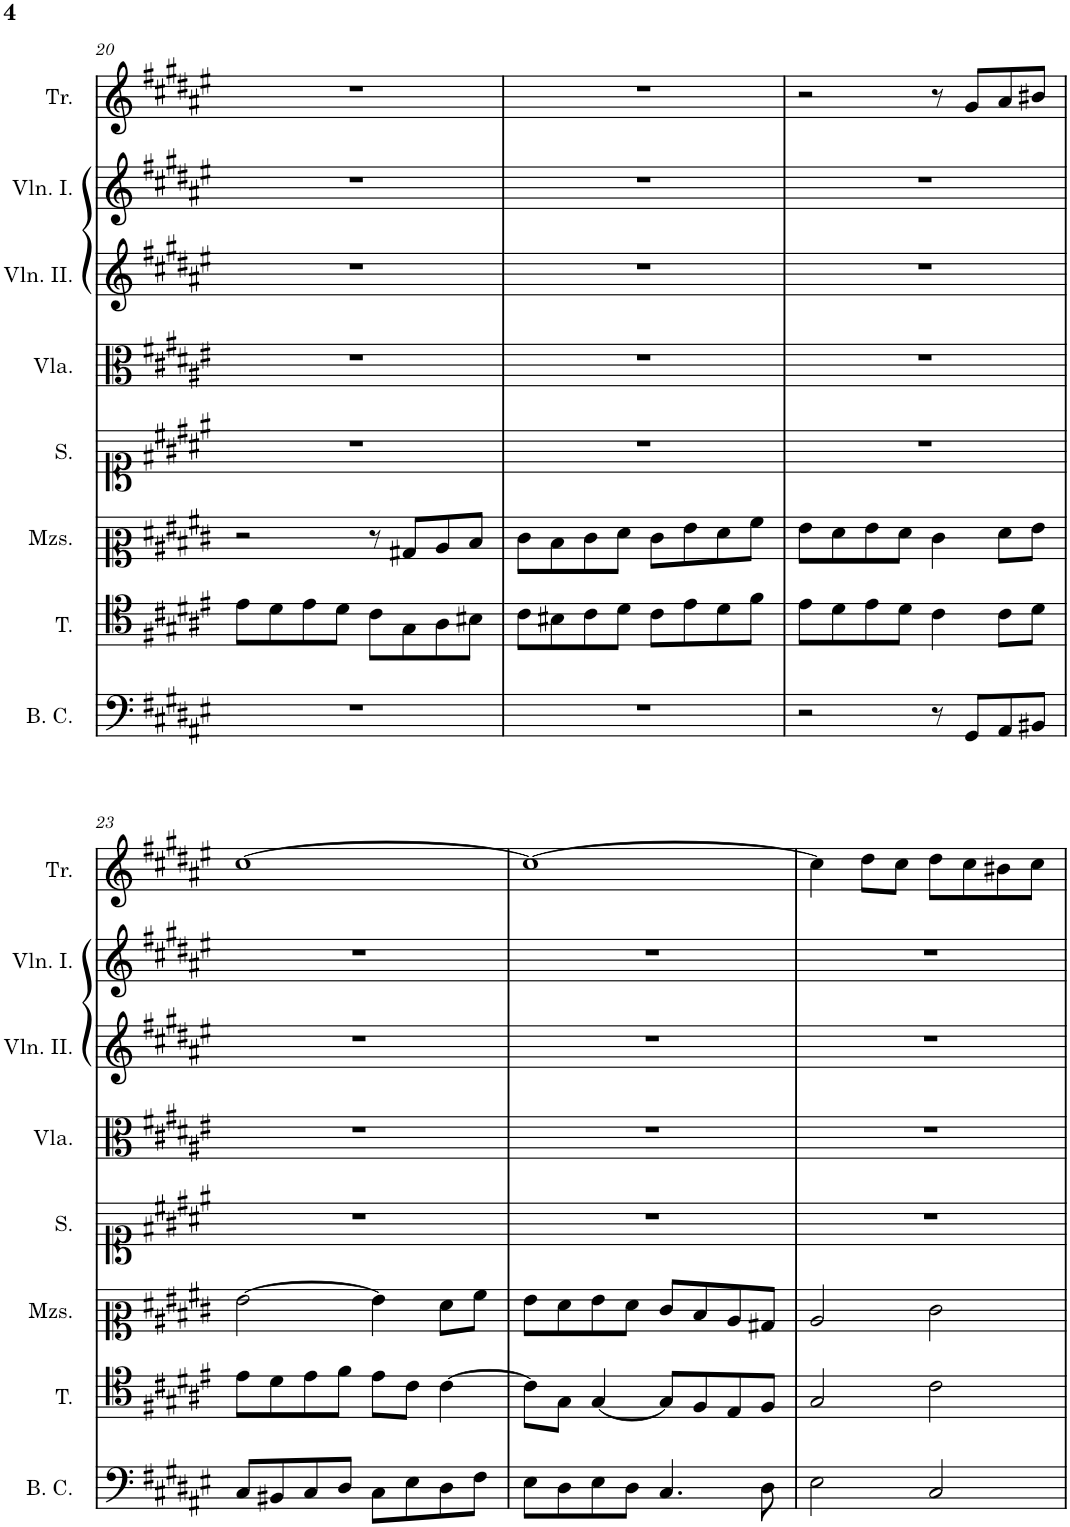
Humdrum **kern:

**kern	**kern	**kern	**kern	**kern	**kern	**kern	**kern
*part8	*part7	*part6	*part5	*part4	*part3	*part2	*part1
*staff8	*staff7	*staff6	*staff5	*staff4	*staff3	*staff2	*staff1
*I"Basso Continuo.	*I"Tenor.	*I"Mezzo-soprano.	*I"Soprano.	*I"Viola.	*I"Violino II.	*I"Violino I.	*I"Tromba.
*I'B. C.	*I'T.	*I'Mzs.	*I'S.	*I'Vla.	*I'Vln. II.	*I'Vln. I.	*I'Tr.
!!LO:PB:g=z
*clefF4	*clefC4	*clefC2	*clefC1	*clefC3	*clefG2	*clefG2	*clefG2
*k[f#c#g#d#a#e#]	*k[f#c#g#d#a#e#]	*k[f#c#g#d#a#e#]	*k[f#c#g#d#a#e#]	*k[f#c#g#d#a#e#]	*k[f#c#g#d#a#e#]	*k[f#c#g#d#a#e#]	*k[f#c#g#d#a#e#]
*M2/2	*M2/2	*M2/2	*M2/2	*M2/2	*M2/2	*M2/2	*M2/2
=20	=20	=20	=20	=20	=20	=20	=20
1r	8e#\L	2r	1r	1r	1r	1r	1r
.	8d#\	.	.	.	.	.	.
.	8e#\	.	.	.	.	.	.
.	8d#\J	.	.	.	.	.	.
.	8c#\L	8r	.	.	.	.	.
.	8G#\	8B#X/L	.	.	.	.	.
.	8A#\	8c#/	.	.	.	.	.
.	8B#X\J	8d#/J	.	.	.	.	.
=21	=21	=21	=21	=21	=21	=21	=21
1r	8c#\L	8e#\L	1r	1r	1r	1r	1r
.	8B#X\	8d#\	.	.	.	.	.
.	8c#\	8e#\	.	.	.	.	.
.	8d#\J	8f#\J	.	.	.	.	.
.	8c#\L	8e#\L	.	.	.	.	.
.	8e#\	8g#\	.	.	.	.	.
.	8d#\	8f#\	.	.	.	.	.
.	8f#\J	8a#\J	.	.	.	.	.
=22	=22	=22	=22	=22	=22	=22	=22
2r	8e#\L	8g#\L	1r	1r	1r	1r	2r
.	8d#\	8f#\	.	.	.	.	.
.	8e#\	8g#\	.	.	.	.	.
.	8d#\J	8f#\J	.	.	.	.	.
8r	4c#\	4e#\	.	.	.	.	8r
8GG#/L	.	.	.	.	.	.	8g#/L
8AA#/	8c#\L	8f#\L	.	.	.	.	8a#/
8BB#X/J	8d#\J	8g#\J	.	.	.	.	8b#X/J
!!LO:LB:g=z
=23	=23	=23	=23	=23	=23	=23	=23
8C#/L	8e#\L	[2g#\	1r	1r	1r	1r	[1cc#
8BB#X/	8d#\	.	.	.	.	.	.
8C#/	8e#\	.	.	.	.	.	.
8D#/J	8f#\J	.	.	.	.	.	.
8C#\L	8e#\L	4g#\]	.	.	.	.	.
8E#\	8c#\J	.	.	.	.	.	.
8D#\	[4c#\	8f#\L	.	.	.	.	.
8F#\J	.	8a#\J	.	.	.	.	.
=24	=24	=24	=24	=24	=24	=24	=24
8E#\L	8c#\L]	8g#\L	1r	1r	1r	1r	1cc#_
8D#\	8G#\J	8f#\	.	.	.	.	.
8E#\	[4G#/	8g#\	.	.	.	.	.
8D#\J	.	8f#\J	.	.	.	.	.
4.C#/	8G#/L]	8e#/L	.	.	.	.	.
.	8F#/	8d#/	.	.	.	.	.
.	8E#/	8c#/	.	.	.	.	.
8D#\	8F#/J	8B#X/J	.	.	.	.	.
=25	=25	=25	=25	=25	=25	=25	=25
2E#\	2G#/	2c#/	1r	1r	1r	1r	4cc#\]
.	.	.	.	.	.	.	8dd#\L
.	.	.	.	.	.	.	8cc#\J
2C#/	2c#\	2e#\	.	.	.	.	8dd#\L
.	.	.	.	.	.	.	8cc#\
.	.	.	.	.	.	.	8b#X\
.	.	.	.	.	.	.	8cc#\J
=	=	=	=	=	=	=	=
*-	*-	*-	*-	*-	*-	*-	*-
